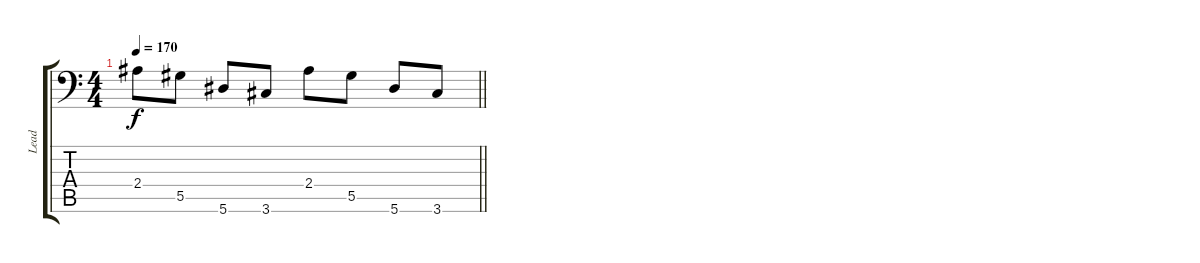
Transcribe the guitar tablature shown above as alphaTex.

\track ("Lead" "Lead") {instrument distortionguitar}
\staff {score tabs}
\tuning (Bb3 F3 Db3 Ab2 Eb2 Bb1) {hide}
\ts (4 4)
\tempo 170
\clef f4
\barLineRight lightlight
\ks c
2.4.8{dy f} 5.5.8 5.6.8 3.6.8 2.4.8 5.5.8 5.6.8 3.6.8
